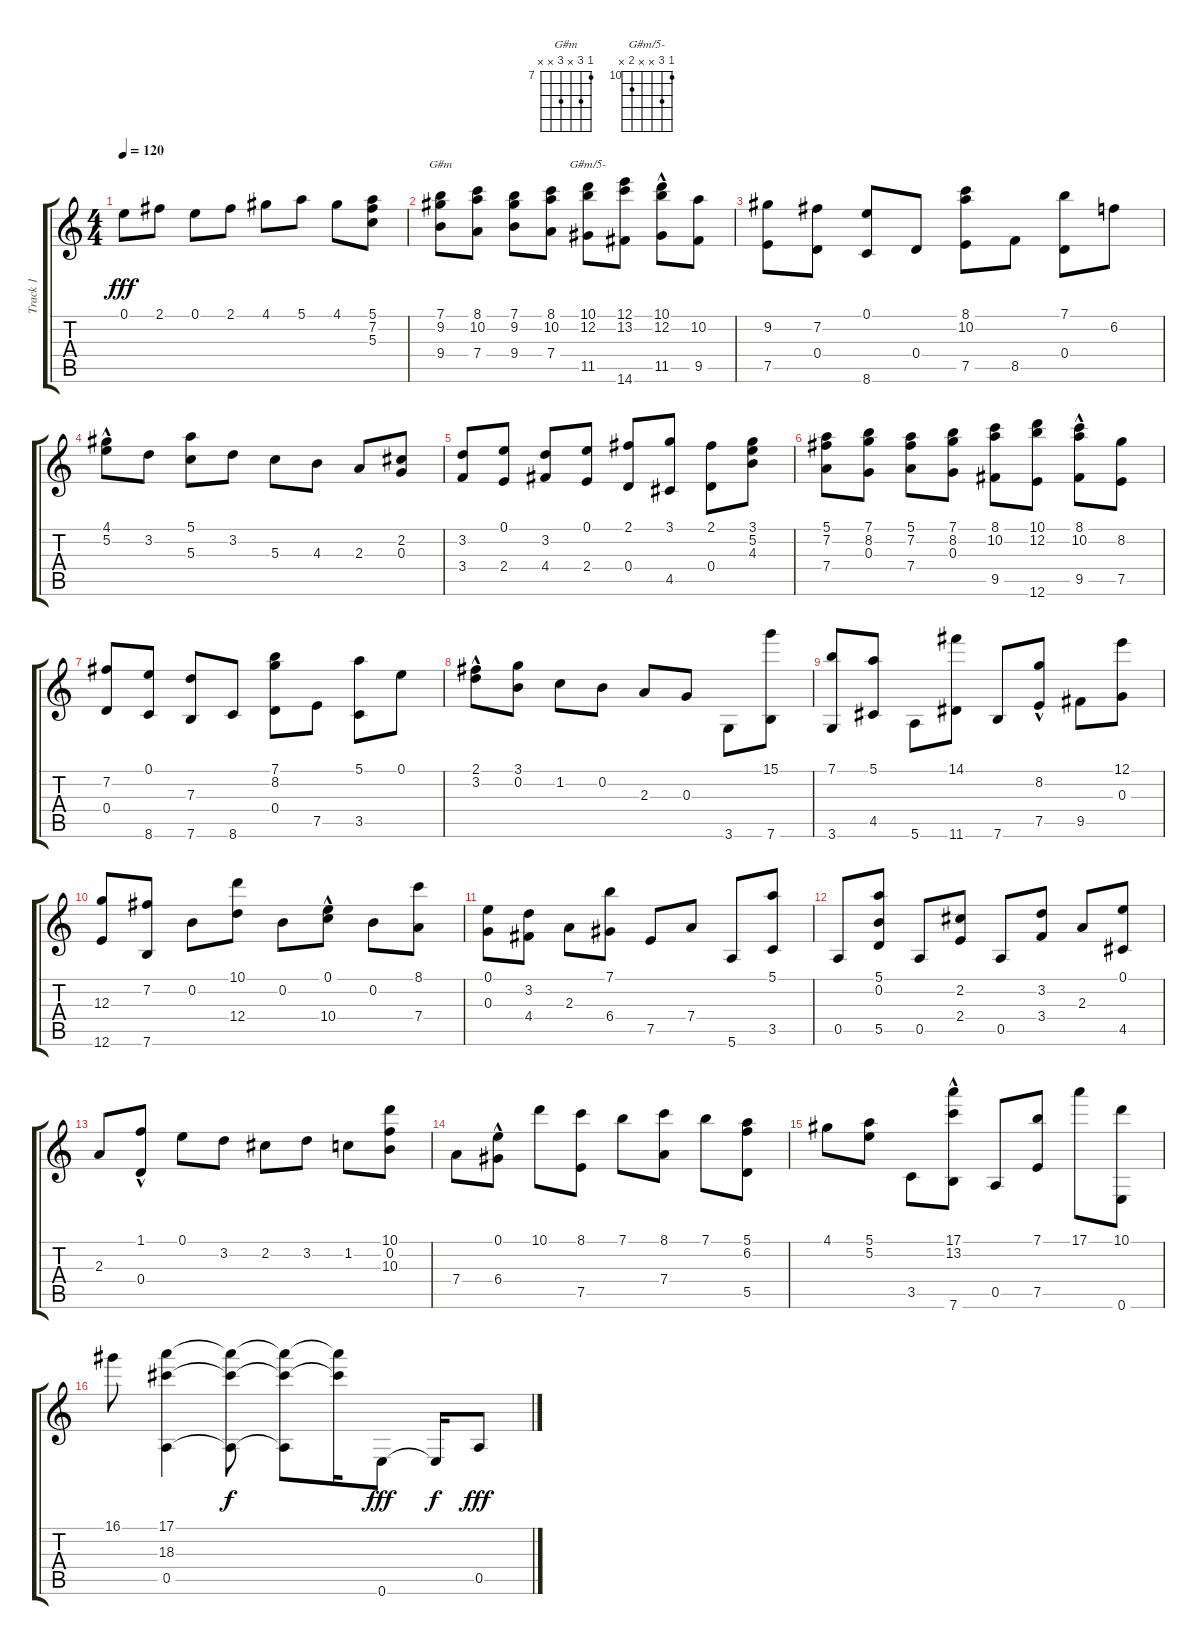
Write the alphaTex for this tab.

\track ("Track 1" "Track 1") {instrument acousticguitarsteel}
\staff {score tabs}
\tuning (E4 B3 G3 D3 A2 E2) {hide}
\chord ("G#m" 7 9 x 9 x x) {firstfret 7}
\chord ("G#m/5-" 10 12 x x 11 x) {firstfret 10}
\ts (4 4)
\tempo 120
\clef g2
\ks c
0.1.8{dy fff} 2.1.8 0.1.8 2.1.8 4.1.8 5.1.8 4.1.8 (5.1 7.2 5.3).8 |
(7.1 9.2 9.4).8{ch "G#m"} (8.1 10.2 7.4).8 (7.1 9.2 9.4).8 (8.1 10.2 7.4).8 (10.1 12.2 11.5).8{ch "G#m/5-"} (12.1 13.2 14.6).8 (10.1{hac} 12.2 11.5).8 (10.2 9.5).8 |
(9.2 7.5).8 (7.2 0.4).8 (0.1 8.6).8 0.4.8 (8.1 10.2 7.5).8 8.5.8 (7.1 0.4).8 6.2.8 |
(4.1{hac} 5.2).8 3.2.8 (5.1 5.3).8 3.2.8 5.3.8 4.3.8 2.3.8 (2.2 0.3).8 |
(3.2 3.4).8 (0.1 2.4).8 (3.2 4.4).8 (0.1 2.4).8 (2.1 0.4).8 (3.1 4.5).8 (2.1 0.4).8 (3.1 5.2 4.3).8 |
(5.1 7.2 7.4).8 (7.1 8.2 0.3).8 (5.1 7.2 7.4).8 (7.1 8.2 0.3).8 (8.1 10.2 9.5).8 (10.1 12.2 12.6).8 (8.1{hac} 10.2 9.5).8 (8.2 7.5).8 |
(7.2 0.4).8 (0.1 8.6).8 (7.3 7.6).8 8.6.8 (7.1 8.2 0.4).8 7.5.8 (5.1 3.5).8 0.1.8 |
(2.1{hac} 3.2).8 (3.1 0.2).8 1.2.8 0.2.8 2.3.8 0.3.8 3.6.8 (15.1 7.6).8 |
(7.1 3.6).8 (5.1 4.5).8 5.6.8 (14.1 11.6).8 7.6.8 (8.2{hac} 7.5).8 9.5.8 (12.1 0.3).8 |
(12.3 12.6).8 (7.2 7.6).8 0.2.8 (10.1 12.4).8 0.2.8 (0.1{hac} 10.4).8 0.2.8 (8.1 7.4).8 |
(0.1 0.3).8 (3.2 4.4).8 2.3.8 (7.1 6.4).8 7.5.8 7.4.8 5.6.8 (5.1 3.5).8 |
0.5.8 (5.1 0.2 5.5).8 0.5.8 (2.2 2.4).8 0.5.8 (3.2 3.4).8 2.3.8 (0.1 4.5).8 |
2.3.8 (1.1{hac} 0.4).8 0.1.8 3.2.8 2.2.8 3.2.8 1.2.8 (10.1 0.2 10.3).8 |
7.4.8 (0.1{hac} 6.4).8 10.1.8 (8.1 7.5).8 7.1.8 (8.1 7.4).8 7.1.8 (5.1 6.2 5.5).8 |
4.1.8 (5.1 5.2).8 3.5.8 (17.1{hac} 13.2 7.6).8 0.5.8 (7.1 7.5).8 17.1.8 (10.1 0.6).8 |
16.1.8 (17.1 18.3 0.5).4 (17.1{t} 18.3{t} 0.5{t}).8{dy f} (17.1{t} 18.3{t} 0.5{t}).8 (17.1{t} 18.3{t}).16 0.6.8{dy fff} 0.6{t}.16{dy f} 0.5.8{dy fff}
